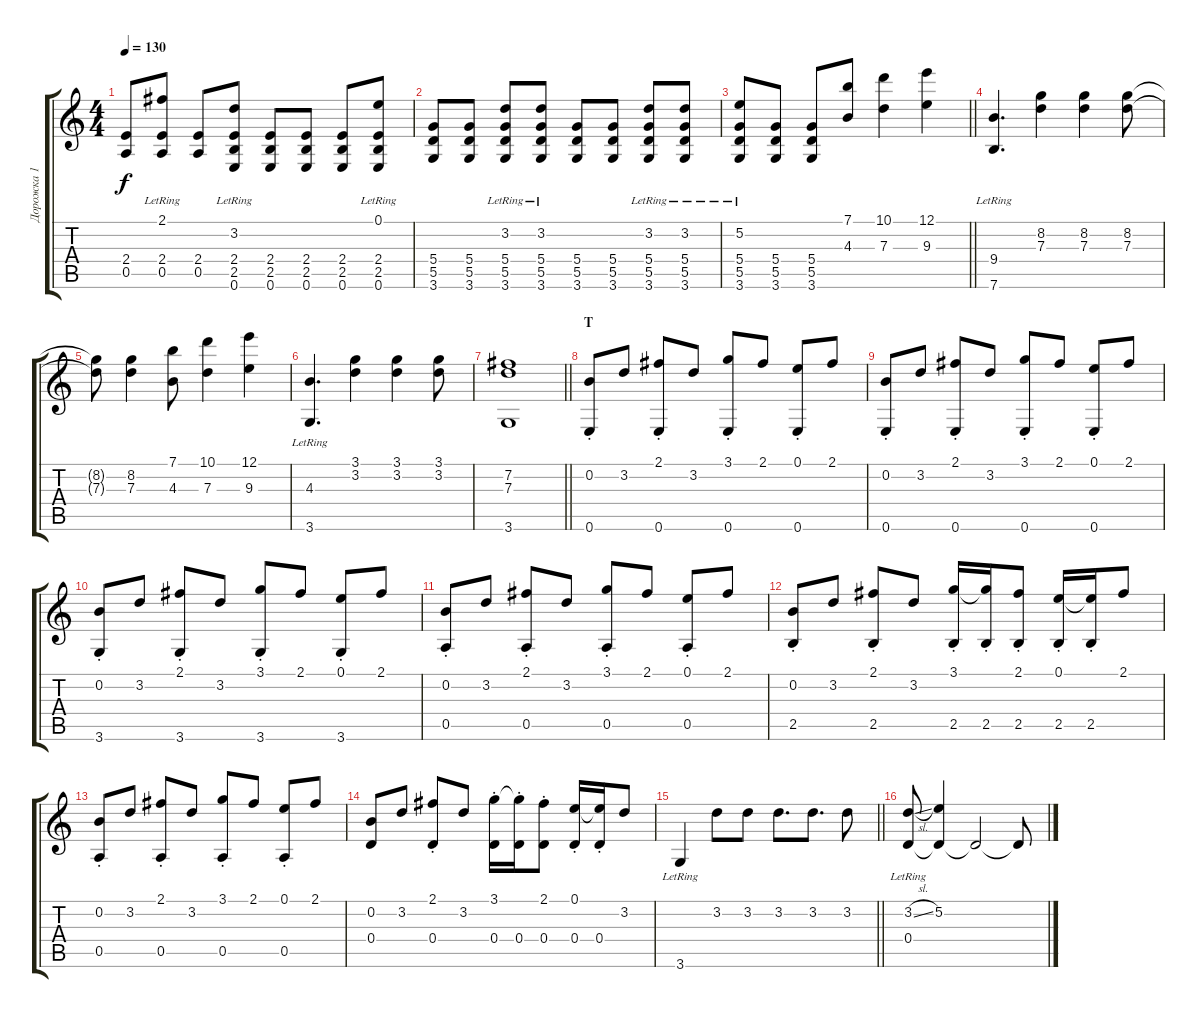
\track ("Дорожка 1" "Дорожка 1") {instrument acousticguitarsteel}
\staff {score tabs}
\tuning (E4 B3 G3 D3 A2 E2) {hide}
\ts (4 4)
\tempo 130
\clef g2
\ks c
(2.4 0.5).8{dy f} (2.1{lr} 2.4 0.5).8 (2.4 0.5).8 (3.2{lr} 2.4 2.5 0.6).8 (2.4 2.5 0.6).8 (2.4 2.5 0.6).8 (2.4 2.5 0.6).8 (0.1{lr} 2.4 2.5 0.6).8 |
(5.4 5.5 3.6).8 (5.4 5.5 3.6).8 (3.2{lr} 5.4 5.5 3.6).8 (3.2{lr} 5.4 5.5 3.6).8 (5.4 5.5 3.6).8 (5.4 5.5 3.6).8 (3.2{lr} 5.4 5.5 3.6).8 (3.2{lr} 5.4 5.5 3.6).8 |
\barLineRight lightlight
(5.2{lr} 5.4 5.5 3.6).8 (5.4 5.5 3.6).8 (5.4 5.5 3.6).8 (7.1 4.3).8 (10.1 7.3).4 (12.1 9.3).4 |
(9.4 7.6{lr}).4{d} (8.2 7.3).4 (8.2 7.3).4 (8.2 7.3).8 |
(8.2{t} 7.3{t}).8 (8.2 7.3).4 (7.1 4.3).8 (10.1 7.3).4 (12.1 9.3).4 |
(4.3 3.6{lr}).4{d} (3.1 3.2).4 (3.1 3.2).4 (3.1 3.2).8 |
\barLineRight lightlight
(7.2 7.3 3.6).1 |
\section ("" "T")
(0.2 0.6{st}).8 3.2.8 (2.1 0.6{st}).8 3.2.8 (3.1 0.6{st}).8 2.1.8 (0.1 0.6{st}).8 2.1.8 |
(0.2 0.6{st}).8 3.2.8 (2.1 0.6{st}).8 3.2.8 (3.1 0.6{st}).8 2.1.8 (0.1 0.6{st}).8 2.1.8 |
(0.2 3.6{st}).8 3.2.8 (2.1 3.6{st}).8 3.2.8 (3.1 3.6{st}).8 2.1.8 (0.1 3.6{st}).8 2.1.8 |
(0.2 0.5{st}).8 3.2.8 (2.1 0.5{st}).8 3.2.8 (3.1 0.5{st}).8 2.1.8 (0.1 0.5{st}).8 2.1.8 |
(0.2 2.5{st}).8 3.2.8 (2.1 2.5{st}).8 3.2.8 (3.1 2.5{st}).16 (3.1{t} 2.5{st}).16 (2.1 2.5{st}).8 (0.1 2.5{st}).16 (0.1{t} 2.5{st}).16 2.1.8 |
(0.2 0.5{st}).8 3.2.8 (2.1 0.5{st}).8 3.2.8 (3.1 0.5{st}).8 2.1.8 (0.1 0.5{st}).8 2.1.8 |
(0.2 0.4).8 3.2.8 (2.1 0.4{st}).8 3.2.8 (3.1 0.4{st}).16 (3.1{t} 0.4{st}).16 (2.1 0.4{st}).8 (0.1 0.4{st}).16 (0.1{t} 0.4{st}).16 3.2.8 |
\barLineRight lightlight
3.6{lr}.4 3.2.8 3.2.8 3.2.8{d} 3.2.8{d} 3.2.8 |
(3.2{sl} 0.4{lr}).8 (5.2 0.4{t}).4 0.4{t}.2 0.4{t}.8
